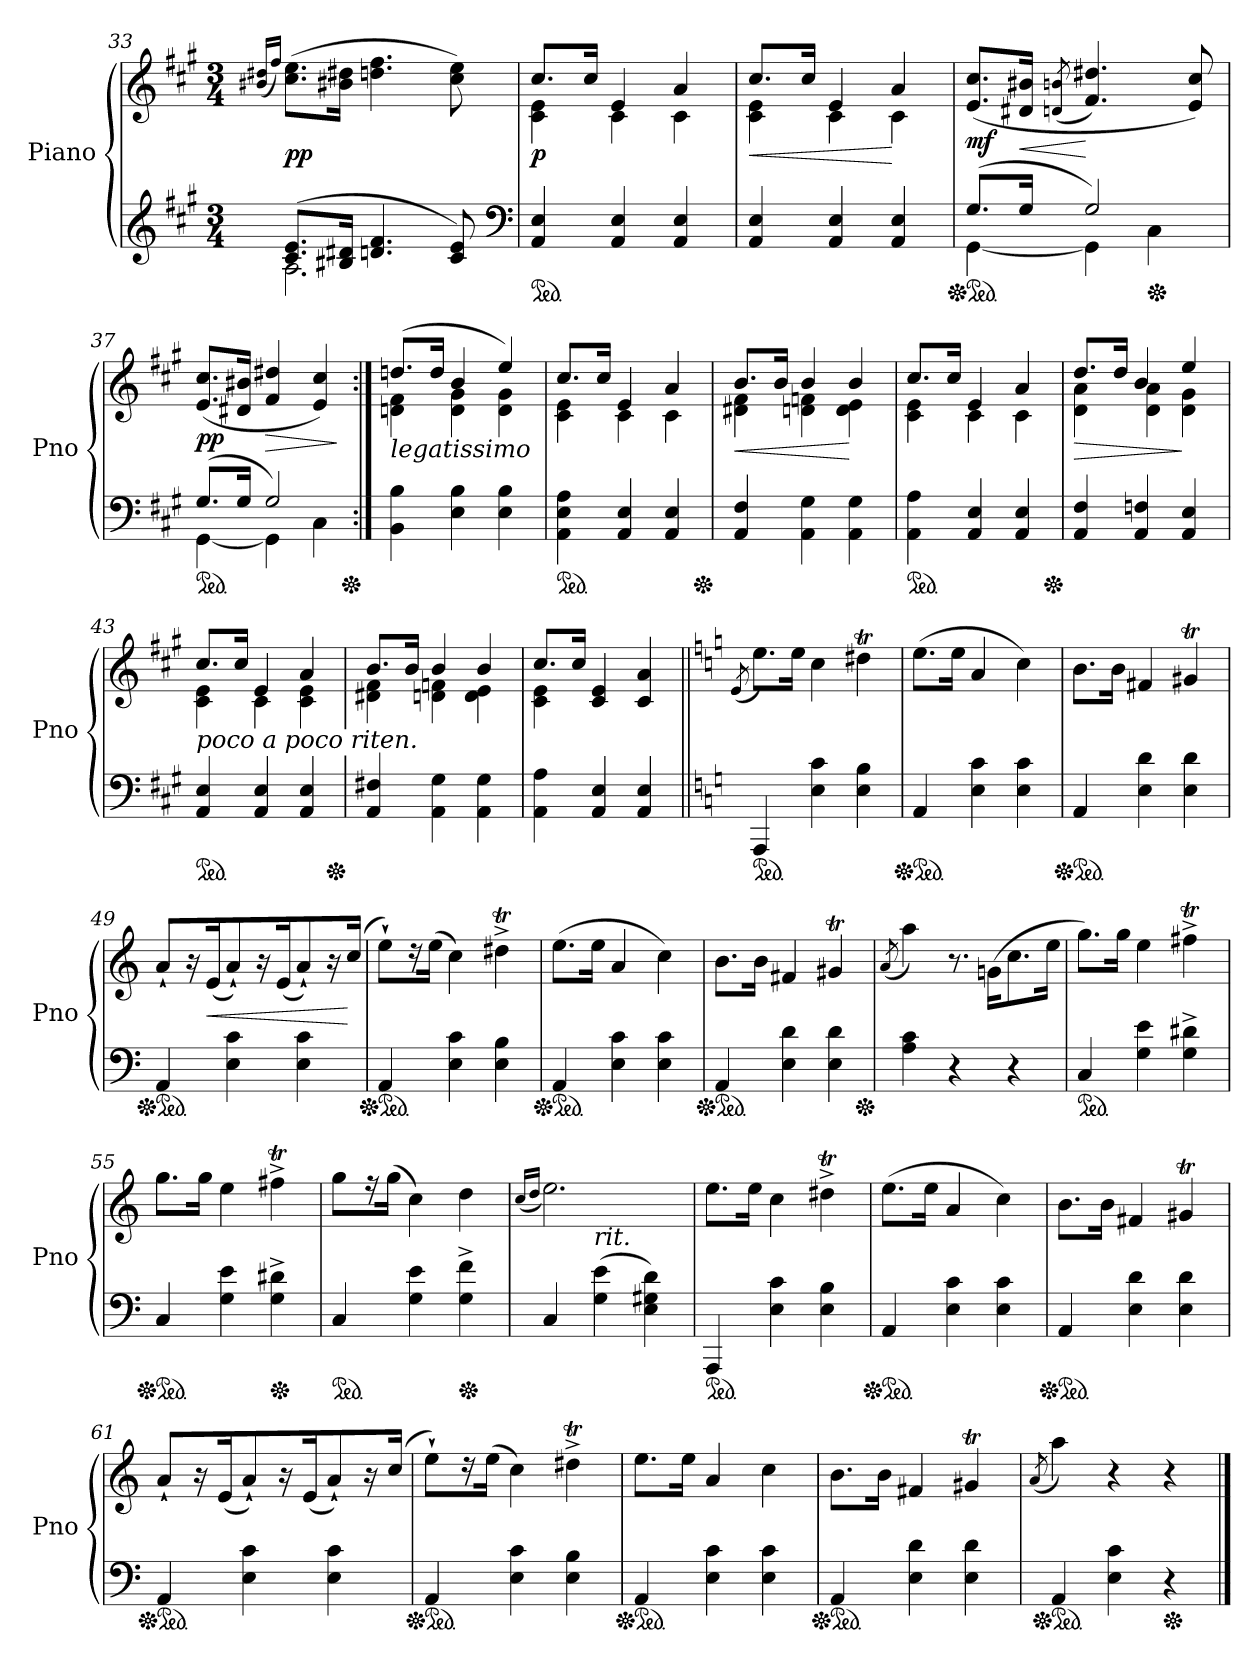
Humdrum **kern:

**kern	**kern	**dynam
*part1	*part1	*part1
*staff2	*staff1	*staff1/2
*I"Piano	*	*
*I'Pno	*	*
*clefG2	*clefG2	*
*k[f#c#g#]	*k[f#c#g#]	*
*M3/4	*M3/4	*
=33	=33	=33
.	(16qb#X/ 16qdd#X/LL	.
.	16qff#/JJ)	.
*^	*	*
(8.c# 8.eL	2.A	(8.cc# 8.eeL	pp
16B#X 16d#XJk	.	16b#X 16dd#XJk	.
4.dn 4.f#	.	4.ddn 4.ff#	.
8c# 8e)	.	8cc# 8ee)	.
*v	*v	*	*
*clefF4	*	*
=34	=34	=34
*	*^	*
*ped	*	*	*
4AA 4E	8.cc#L	4c# 4e	p
.	16cc#Jk	.	.
4AA 4E	4e	4c#	.
4AA 4E	4a	4c#	.
=35	=35	=35	=35
4AA 4E	8.cc#L	4c# 4e	<
.	16cc#Jk	.	.
4AA 4E	4e	4c#	.
4AA 4E	4a	4c#	[
*	*v	*v	*
=36	=36	=36
*^	*	*
*Xped	*	*	*
*ped	*	*	*
(8.G#L	[4GG#	(>8.e 8.cc#L	mf
16G#Jk	.	16d#X 16b#XJk	<
.	.	(8qdn 8qbn	.
2G#)	4GG#]	4.f# 4.dd#X)	[
*Xped	*	*	*
.	4C#	.	.
.	.	8e 8cc#)	.
=37	=37	=37	=37
*ped	*	*	*
(8.G#L	[4GG#	(>8.e 8.cc#L	pp
16G#Jk	.	16d#X 16b#XJk	.
2G#)	4GG#]	4f# 4dd#X	>
.	4C#	4e 4cc#)	.
*v	*v	*	*
.	.	]
*Xped	*	*
=38:|!	=38:|!	=38:|!
*	*^	*
!	!LO:TX:b:i:t=legatissimo	!	!
4BB 4B	(8.ddnL	4dn 4f#	.
.	16ddJk	.	.
4E 4B	4b	4d 4g#	.
4E 4B	4ee)	4d 4g#	.
=39	=39	=39	=39
*ped	*	*	*
4AA 4E 4A	8.cc#L	4c# 4e	.
.	16cc#Jk	.	.
4AA 4E	4e	4c#	.
4AA 4E	4a	4c#	.
*Xped	*	*	*
=40	=40	=40	=40
4AA 4F#	8.bL	4d#X 4f#	<
.	16bJk	.	.
4AA 4G#	4b	4dn 4fn	.
4AA 4G#	4b	4d 4e	[
=41	=41	=41	=41
*ped	*	*	*
4AA 4A	8.cc#L	4c# 4e	.
.	16cc#Jk	.	.
4AA 4E	4e	4c#	.
4AA 4E	4a	4c#	.
*Xped	*	*	*
=42	=42	=42	=42
4AA 4F#	8.ddL	4d 4a	>
.	16ddJk	.	.
4AA 4Fn	4b	4d 4a	.
4AA 4E	4ee	4d 4g#	]
=43	=43	=43	=43
!	!LO:TX:b:i:t=poco a poco riten.	!	!
*ped	*	*	*
4AA 4E	8.cc#L	4c# 4e	.
.	16cc#Jk	.	.
4AA 4E	4e	4c#	.
4AA 4E	4a	4c# 4e	.
*Xped	*	*	*
=44	=44	=44	=44
4AA 4F#X	8.bL	4d#X 4f#	.
.	16bJk	.	.
4AA 4G#	4b	4dn 4fn	.
4AA 4G#	4b	4d 4e	.
=45	=45	=45	=45
4AA 4A	8.cc#L	4c# 4e	.
.	16cc#Jk	.	.
4AA 4E	4ryy	4c# 4e	.
4AA 4E	4ryy	4c# 4a	.
*	*v	*v	*
=46||	=46||	=46||
*k[]	*k[]	*
.	(8qe	.
*ped	*	*
4AAA	8.eeL)	.
.	16eeJk	.
4E 4c	4cc	.
4E 4B	4dd#Xt	.
=47	=47	=47
*Xped	*	*
*ped	*	*
4AA	(8.eeL	.
.	16eeJk	.
4E 4c	4a	.
4E 4c	4cc)	.
=48	=48	=48
*Xped	*	*
*ped	*	*
4AA	8.bL	.
.	16bJk	.
4E 4d	4f#X	.
4E 4d	4g#Xt	.
=49	=49	=49
*Xped	*	*
*ped	*	*
4AA	8a`L	.
.	16r	.
.	(16eK	<
4E 4c	8a`)	.
.	16r	.
.	(16eK	.
4E 4c	8a`)	.
.	16r	.
.	(>16ccJk	[
=50	=50	=50
*Xped	*	*
*ped	*	*
4AA	8ee`L)	.
.	16r	.
.	(16eeJk	.
4E 4c	4cc)	.
4E 4B	4dd#Xt^	.
=51	=51	=51
*Xped	*	*
*ped	*	*
4AA	(8.eeL	.
.	16eeJk	.
4E 4c	4a	.
4E 4c	4cc)	.
=52	=52	=52
*Xped	*	*
*ped	*	*
4AA	8.bL	.
.	16bJk	.
4E 4d	4f#X	.
4E 4d	4g#Xt	.
*Xped	*	*
=53	=53	=53
.	(8qa	.
4A 4c	4aa)	.
4r	8.r	.
.	(16gnKL	.
4r	8.cc	.
.	16eeJk	.
=54	=54	=54
*ped	*	*
4C	8.ggL)	.
.	16ggJk	.
4G 4e	4ee	.
4G^ 4d#X^	4ff#Xt^	.
=55	=55	=55
*Xped	*	*
*ped	*	*
4C	8.ggL	.
.	16ggJk	.
4G 4e	4ee	.
*Xped	*	*
4G^ 4d#X^	4ff#Xt^	.
=56	=56	=56
*ped	*	*
4C	8ggL	.
.	16r	.
.	(16ggJk	.
4G 4e	4cc)	.
*Xped	*	*
4G^ 4f^	4dd	.
=57	=57	=57
.	(>16qcc/LL	.
.	16qdd/JJ	.
4C	2.ee)	.
!LO:TX:a:i:t=rit.	!	!
(4G 4e	.	.
4E 4G#X 4d)	.	.
=58	=58	=58
*ped	*	*
4AAA	8.eeL	.
.	16eeJk	.
4E 4c	4cc	.
4E 4B	4dd#Xt^	.
=59	=59	=59
*Xped	*	*
*ped	*	*
4AA	(8.eeL	.
.	16eeJk	.
4E 4c	4a	.
4E 4c	4cc)	.
=60	=60	=60
*Xped	*	*
*ped	*	*
4AA	8.bL	.
.	16bJk	.
4E 4d	4f#X	.
4E 4d	4g#Xt	.
=61	=61	=61
*Xped	*	*
*ped	*	*
4AA	8a`L	.
.	16r	.
.	(16eK	.
4E 4c	8a`)	.
.	16r	.
.	(16eK	.
4E 4c	8a`)	.
.	16r	.
.	(>16ccJk	.
=62	=62	=62
*Xped	*	*
*ped	*	*
4AA	8ee`L)	.
.	16r	.
.	(16eeJk	.
4E 4c	4cc)	.
4E 4B	4dd#Xt^	.
=63	=63	=63
*Xped	*	*
*ped	*	*
4AA	8.eeL	.
.	16eeJk	.
4E 4c	4a	.
4E 4c	4cc	.
=64	=64	=64
*Xped	*	*
*ped	*	*
4AA	8.bL	.
.	16bJk	.
4E 4d	4f#X	.
4E 4d	4g#Xt	.
=65	=65	=65
.	(8qa/	.
*Xped	*	*
*ped	*	*
4AA	4aa)	.
4E 4c	4r	.
*Xped	*	*
4r	4r	.
==	==	==
*-	*-	*-
